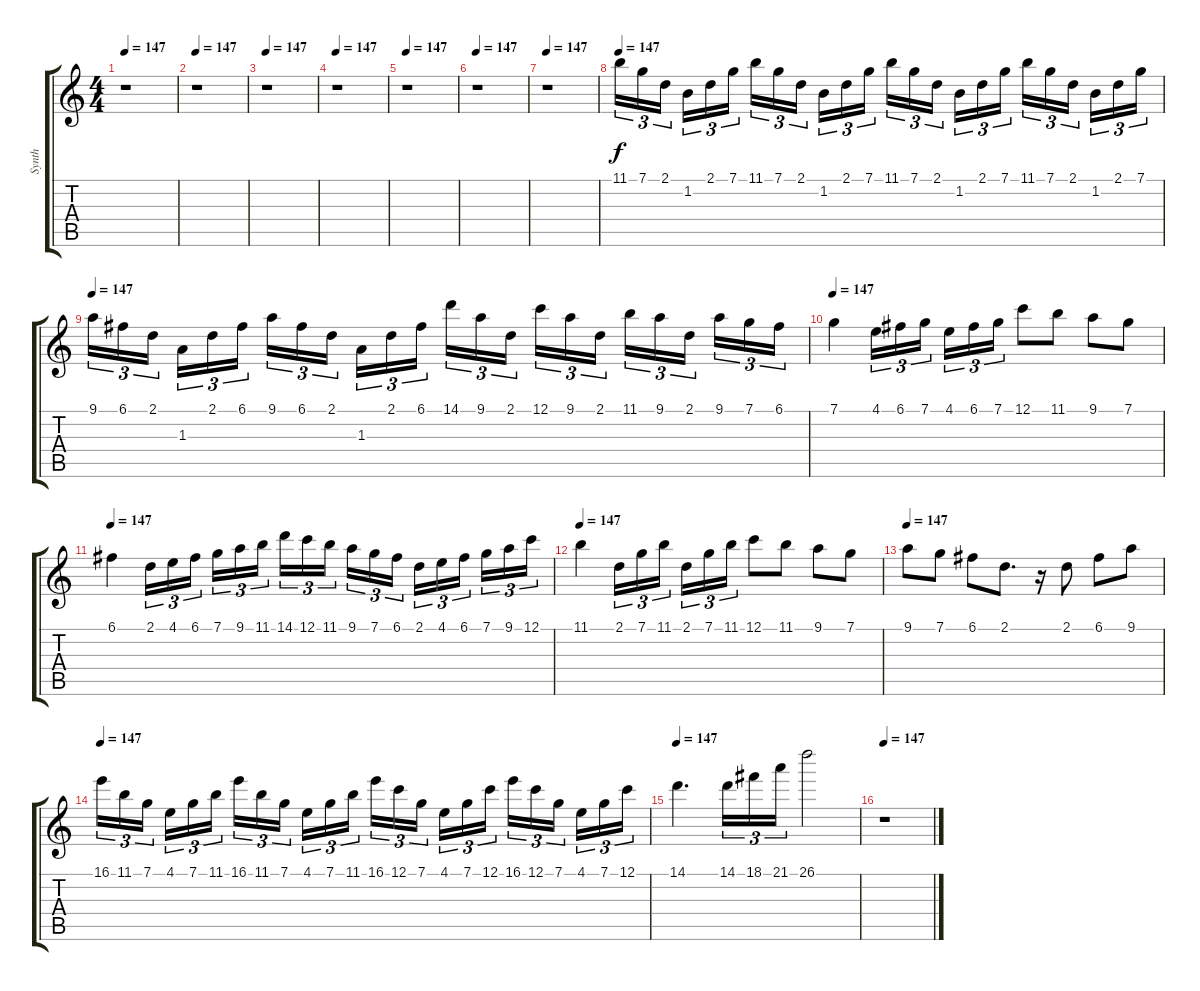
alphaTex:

\track ("Synth" "Synth") {instrument lead2sawtooth}
\staff {score tabs}
\tuning (C5 Bb4 Ab4 Gb4 E4 D4) {hide}
\ts (4 4)
\tempo 147
\clef g2
\ks c
r.1{dy f} |
\tempo 147
r.1 |
\tempo 147
r.1 |
\tempo 147
r.1 |
\tempo 147
r.1 |
\tempo 147
r.1 |
\tempo 147
r.1 |
\tempo 147
11.1.16{tu (3 2)} 7.1.16{tu (3 2)} 2.1.16{tu (3 2)} 1.2.16{tu (3 2)} 2.1.16{tu (3 2)} 7.1.16{tu (3 2)} 11.1.16{tu (3 2)} 7.1.16{tu (3 2)} 2.1.16{tu (3 2)} 1.2.16{tu (3 2)} 2.1.16{tu (3 2)} 7.1.16{tu (3 2)} 11.1.16{tu (3 2)} 7.1.16{tu (3 2)} 2.1.16{tu (3 2)} 1.2.16{tu (3 2)} 2.1.16{tu (3 2)} 7.1.16{tu (3 2)} 11.1.16{tu (3 2)} 7.1.16{tu (3 2)} 2.1.16{tu (3 2)} 1.2.16{tu (3 2)} 2.1.16{tu (3 2)} 7.1.16{tu (3 2)} |
\tempo 147
9.1.16{tu (3 2)} 6.1.16{tu (3 2)} 2.1.16{tu (3 2)} 1.3.16{tu (3 2)} 2.1.16{tu (3 2)} 6.1.16{tu (3 2)} 9.1.16{tu (3 2)} 6.1.16{tu (3 2)} 2.1.16{tu (3 2)} 1.3.16{tu (3 2)} 2.1.16{tu (3 2)} 6.1.16{tu (3 2)} 14.1.16{tu (3 2)} 9.1.16{tu (3 2)} 2.1.16{tu (3 2)} 12.1.16{tu (3 2)} 9.1.16{tu (3 2)} 2.1.16{tu (3 2)} 11.1.16{tu (3 2)} 9.1.16{tu (3 2)} 2.1.16{tu (3 2)} 9.1.16{tu (3 2)} 7.1.16{tu (3 2)} 6.1.16{tu (3 2)} |
\tempo 147
7.1.4 4.1.16{tu (3 2)} 6.1.16{tu (3 2)} 7.1.16{tu (3 2)} 4.1.16{tu (3 2)} 6.1.16{tu (3 2)} 7.1.16{tu (3 2)} 12.1.8 11.1.8 9.1.8 7.1.8 |
\tempo 147
6.1.4 2.1.16{tu (3 2)} 4.1.16{tu (3 2)} 6.1.16{tu (3 2)} 7.1.16{tu (3 2)} 9.1.16{tu (3 2)} 11.1.16{tu (3 2)} 14.1.16{tu (3 2)} 12.1.16{tu (3 2)} 11.1.16{tu (3 2)} 9.1.16{tu (3 2)} 7.1.16{tu (3 2)} 6.1.16{tu (3 2)} 2.1.16{tu (3 2)} 4.1.16{tu (3 2)} 6.1.16{tu (3 2)} 7.1.16{tu (3 2)} 9.1.16{tu (3 2)} 12.1.16{tu (3 2)} |
\tempo 147
11.1.4 2.1.16{tu (3 2)} 7.1.16{tu (3 2)} 11.1.16{tu (3 2)} 2.1.16{tu (3 2)} 7.1.16{tu (3 2)} 11.1.16{tu (3 2)} 12.1.8 11.1.8 9.1.8 7.1.8 |
\tempo 147
9.1.8 7.1.8 6.1.8 2.1.8{d} r.16 2.1.8 6.1.8 9.1.8 |
\tempo 147
16.1.16{tu (3 2)} 11.1.16{tu (3 2)} 7.1.16{tu (3 2)} 4.1.16{tu (3 2)} 7.1.16{tu (3 2)} 11.1.16{tu (3 2)} 16.1.16{tu (3 2)} 11.1.16{tu (3 2)} 7.1.16{tu (3 2)} 4.1.16{tu (3 2)} 7.1.16{tu (3 2)} 11.1.16{tu (3 2)} 16.1.16{tu (3 2)} 12.1.16{tu (3 2)} 7.1.16{tu (3 2)} 4.1.16{tu (3 2)} 7.1.16{tu (3 2)} 12.1.16{tu (3 2)} 16.1.16{tu (3 2)} 12.1.16{tu (3 2)} 7.1.16{tu (3 2)} 4.1.16{tu (3 2)} 7.1.16{tu (3 2)} 12.1.16{tu (3 2)} |
\tempo 147
14.1.4{d} 14.1.16{tu (3 2)} 18.1.16{tu (3 2)} 21.1.16{tu (3 2)} 26.1.2 |
\tempo 147
r.1
